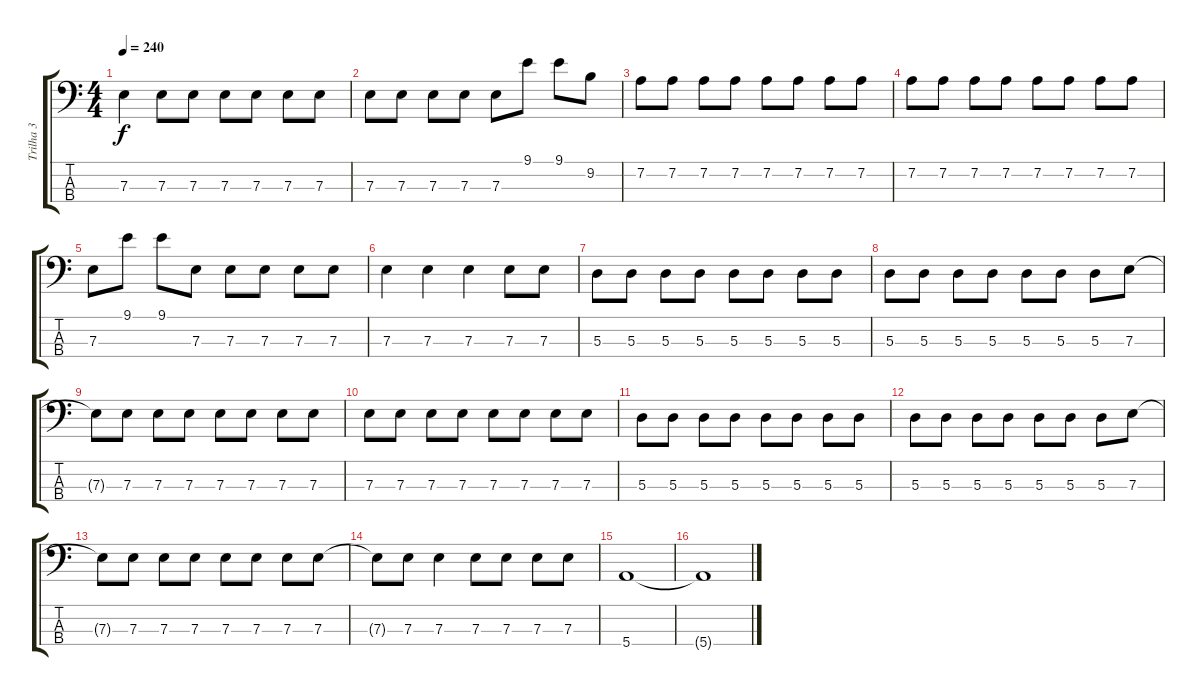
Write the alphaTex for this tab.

\track ("Trilha 3" "Trilha 3") {instrument electricbassfinger}
\staff {score tabs}
\tuning (G2 D2 A1 E1) {hide}
\ts (4 4)
\tempo 240
\clef f4
\ks c
7.3.4{dy f} 7.3.8 7.3.8 7.3.8 7.3.8 7.3.8 7.3.8 |
7.3.8 7.3.8 7.3.8 7.3.8 7.3.8 9.1.8 9.1.8 9.2.8 |
7.2.8 7.2.8 7.2.8 7.2.8 7.2.8 7.2.8 7.2.8 7.2.8 |
7.2.8 7.2.8 7.2.8 7.2.8 7.2.8 7.2.8 7.2.8 7.2.8 |
7.3.8 9.1.8 9.1.8 7.3.8 7.3.8 7.3.8 7.3.8 7.3.8 |
7.3.4 7.3.4 7.3.4 7.3.8 7.3.8 |
5.3.8 5.3.8 5.3.8 5.3.8 5.3.8 5.3.8 5.3.8 5.3.8 |
5.3.8 5.3.8 5.3.8 5.3.8 5.3.8 5.3.8 5.3.8 7.3.8 |
7.3{t}.8 7.3.8 7.3.8 7.3.8 7.3.8 7.3.8 7.3.8 7.3.8 |
7.3.8 7.3.8 7.3.8 7.3.8 7.3.8 7.3.8 7.3.8 7.3.8 |
5.3.8 5.3.8 5.3.8 5.3.8 5.3.8 5.3.8 5.3.8 5.3.8 |
5.3.8 5.3.8 5.3.8 5.3.8 5.3.8 5.3.8 5.3.8 7.3.8 |
7.3{t}.8 7.3.8 7.3.8 7.3.8 7.3.8 7.3.8 7.3.8 7.3.8 |
7.3{t}.8 7.3.8 7.3.4 7.3.8 7.3.8 7.3.8 7.3.8 |
5.4.1 |
5.4{t}.1
